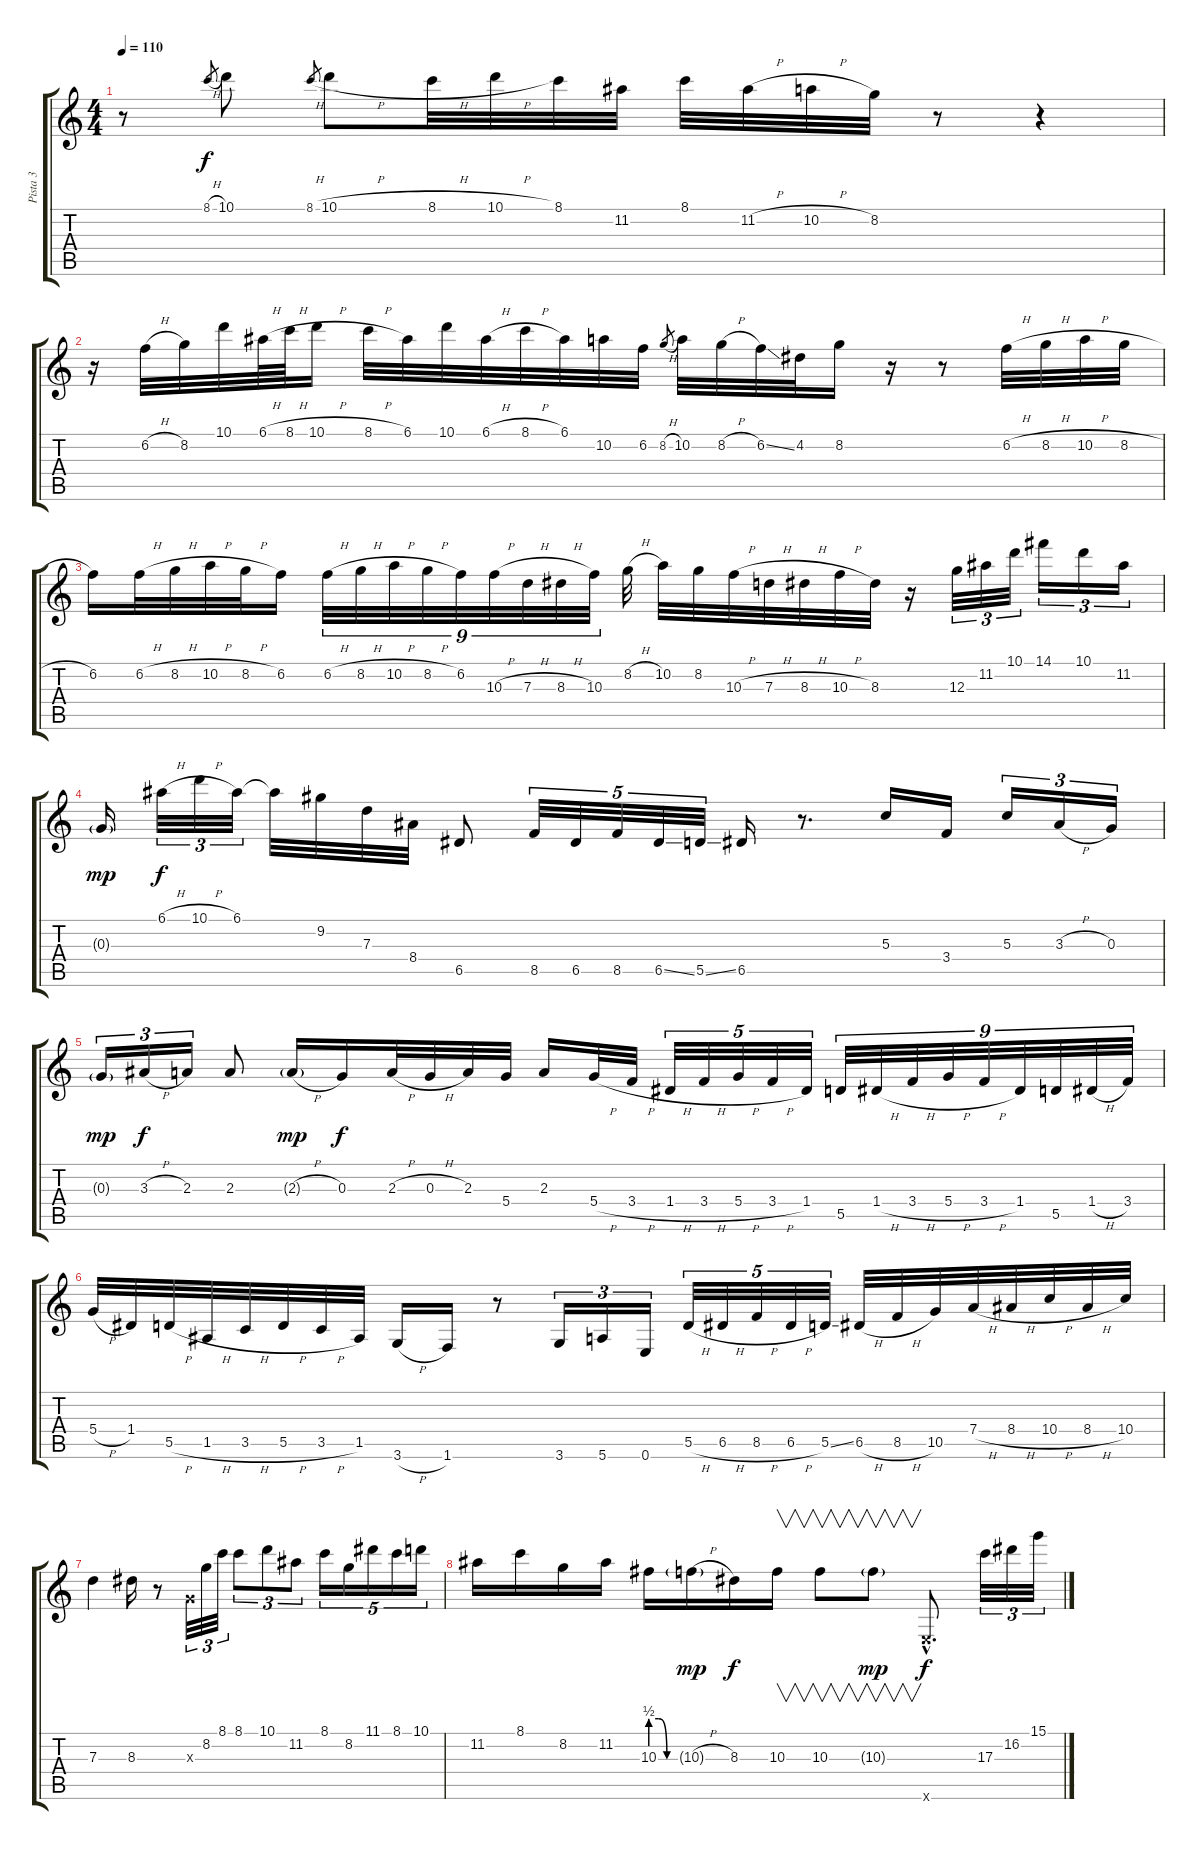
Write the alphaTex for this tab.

\track ("Pista 3" "Pista 3") {instrument distortionguitar}
\staff {score tabs}
\tuning (E4 B3 G3 D3 A2 E2) {hide}
\ts (4 4)
\tempo 110
\clef g2
\ks c
r.8{dy fff} 8.1{h}.8{gr dy f} 10.1.8 8.1{h}.8{gr} 10.1{h}.8 8.1{h}.32 10.1{h}.32 8.1.32 11.2.32 8.1.32 11.2{h}.32 10.2{h}.32 8.2.32 r.8 r.4 |
r.16 6.2{h}.32 8.2.32 10.1.32 6.1{h}.64 8.1{h}.64 10.1{h}.16 8.1{h}.32 6.1.32 10.1.32 6.1{h}.32 8.1{h}.32 6.1.32 10.2.32 6.2.32 8.2{h}.8{gr} 10.2.32 8.2{h}.32 6.2{ss}.32 4.2.32 8.2.16 r.16 r.8 6.2{h}.32 8.2{h}.32 10.2{h}.32 8.2{h}.32 |
6.2.16 6.2{h}.32 8.2{h}.32 10.2{h}.32 8.2{h}.32 6.2.16 6.2{h}.32{tu (9 8)} 8.2{h}.32{tu (9 8)} 10.2{h}.32{tu (9 8)} 8.2{h}.32{tu (9 8)} 6.2.32{tu (9 8)} 10.3{h}.32{tu (9 8)} 7.3{h}.32{tu (9 8)} 8.3{h}.32{tu (9 8)} 10.3.32{tu (9 8)} 8.2{h}.32 10.2.32 8.2.32 10.3{h}.32 7.3{h}.32 8.3{h}.32 10.3{h}.32 8.3.32 r.16 12.3.32{tu (3 2)} 11.2.32{tu (3 2)} 10.1.32{tu (3 2)} 14.1.16{tu (3 2)} 10.1.16{tu (3 2)} 11.2.16{tu (3 2)} |
0.3{g}.16{dy mp} 6.1{h}.32{tu (3 2) dy f} 10.1{h}.32{tu (3 2)} 6.1.32{tu (3 2)} 6.1{t}.32 9.2.32 7.3.32 8.4.32 6.5.8 8.5.32{tu (5 4)} 6.5.32{tu (5 4)} 8.5.32{tu (5 4)} 6.5{ss}.32{tu (5 4)} 5.5{ss}.32{tu (5 4)} 6.5.16 r.8{d} 5.3.16 3.4.16 5.3.16{tu (3 2)} 3.3{h}.16{tu (3 2)} 0.3.16{tu (3 2)} |
0.3{g}.16{tu (3 2) dy mp} 3.3{h}.16{tu (3 2) dy f} 2.3.16{tu (3 2)} 2.3.8 2.3{h g}.16{dy mp} 0.3.16{dy f} 2.3{h}.32 0.3{h}.32 2.3.32 5.4.32 2.3.16 5.4{h}.32 3.4{h}.32 1.4{h}.32{tu (5 4)} 3.4{h}.32{tu (5 4)} 5.4{h}.32{tu (5 4)} 3.4{h}.32{tu (5 4)} 1.4.32{tu (5 4)} 5.5.32{tu (9 8)} 1.4{h}.32{tu (9 8)} 3.4{h}.32{tu (9 8)} 5.4{h}.32{tu (9 8)} 3.4{h}.32{tu (9 8)} 1.4.32{tu (9 8)} 5.5.32{tu (9 8)} 1.4{h}.32{tu (9 8)} 3.4.32{tu (9 8)} |
5.4{h}.32 1.4.32 5.5{h}.32 1.5{h}.32 3.5{h}.32 5.5{h}.32 3.5{h}.32 1.5.32 3.6{h}.16 1.6.16 r.8 3.6.16{tu (3 2)} 5.6.16{tu (3 2)} 0.6.16{tu (3 2)} 5.5{h}.32{tu (5 4)} 6.5{h}.32{tu (5 4)} 8.5{h}.32{tu (5 4)} 6.5{h}.32{tu (5 4)} 5.5{ss}.32{tu (5 4)} 6.5{h}.32 8.5{h}.32 10.5.32 7.4{h}.32 8.4{h}.32 10.4{h}.32 8.4{h}.32 10.4.32 |
7.3.4 8.3.16 r.8 0.3{x}.32{tu (3 2)} 8.2.32{tu (3 2)} 8.1.32{tu (3 2)} 8.1.8{tu (3 2)} 10.1.8{tu (3 2)} 11.2.8{tu (3 2)} 8.1.16{tu (5 4)} 8.2.16{tu (5 4)} 11.1.16{tu (5 4)} 8.1.16{tu (5 4)} 10.1.16{tu (5 4)} |
11.2.16 8.1.16 8.2.16 11.2.16 10.3{be (custom 0 2 20 2 40 0 60 0)}.16 10.3{h g}.16{dy mp} 8.3.16{dy f} 10.3.16{v} 10.3.8{v} 10.3{g}.8{v dy mp} 0.6{hac x}.8{d dy f} 17.3.32{tu (3 2)} 16.2.32{tu (3 2)} 15.1.32{tu (3 2)}
